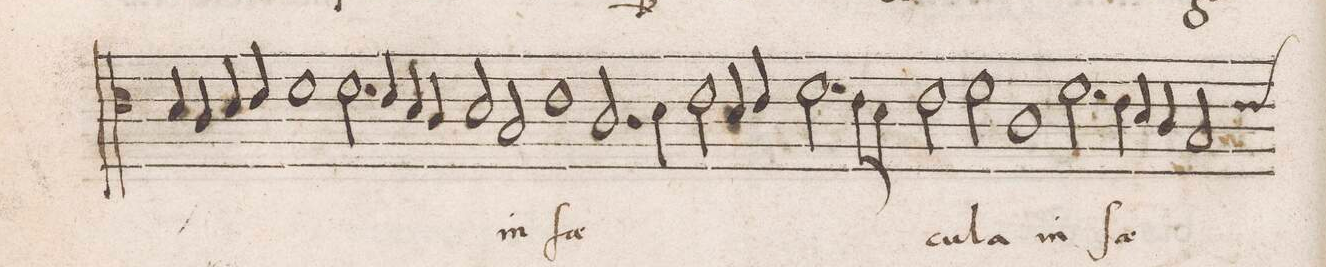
**kern	**text
*I"ALTVS	*
*clefC3	*
*k[]	*
*met(C|)	*
*M2/1	*
4B/	.
4A/	.
4B/	.
4c/	.
1d	.
=26	=26
2.d\	.
4c/	.
4B/	.
4A/	.
2B/	.
=27	=27
2G/	.
1c	in
2.A/	ſ(ae)-
=28	=28
4B\	.
2c\	.
4B/	.
4c/	.
2.d\	.
=29	=29
8c\L	.
8B\J	.
2c\	-cu-
2d\	-la
1A	in
=30	=30
2.d\	ſ(ac)-
4c\	.
4B/	.
4A/	.
=31	=31
*custos:c	*
2G/	.
*-	*-
